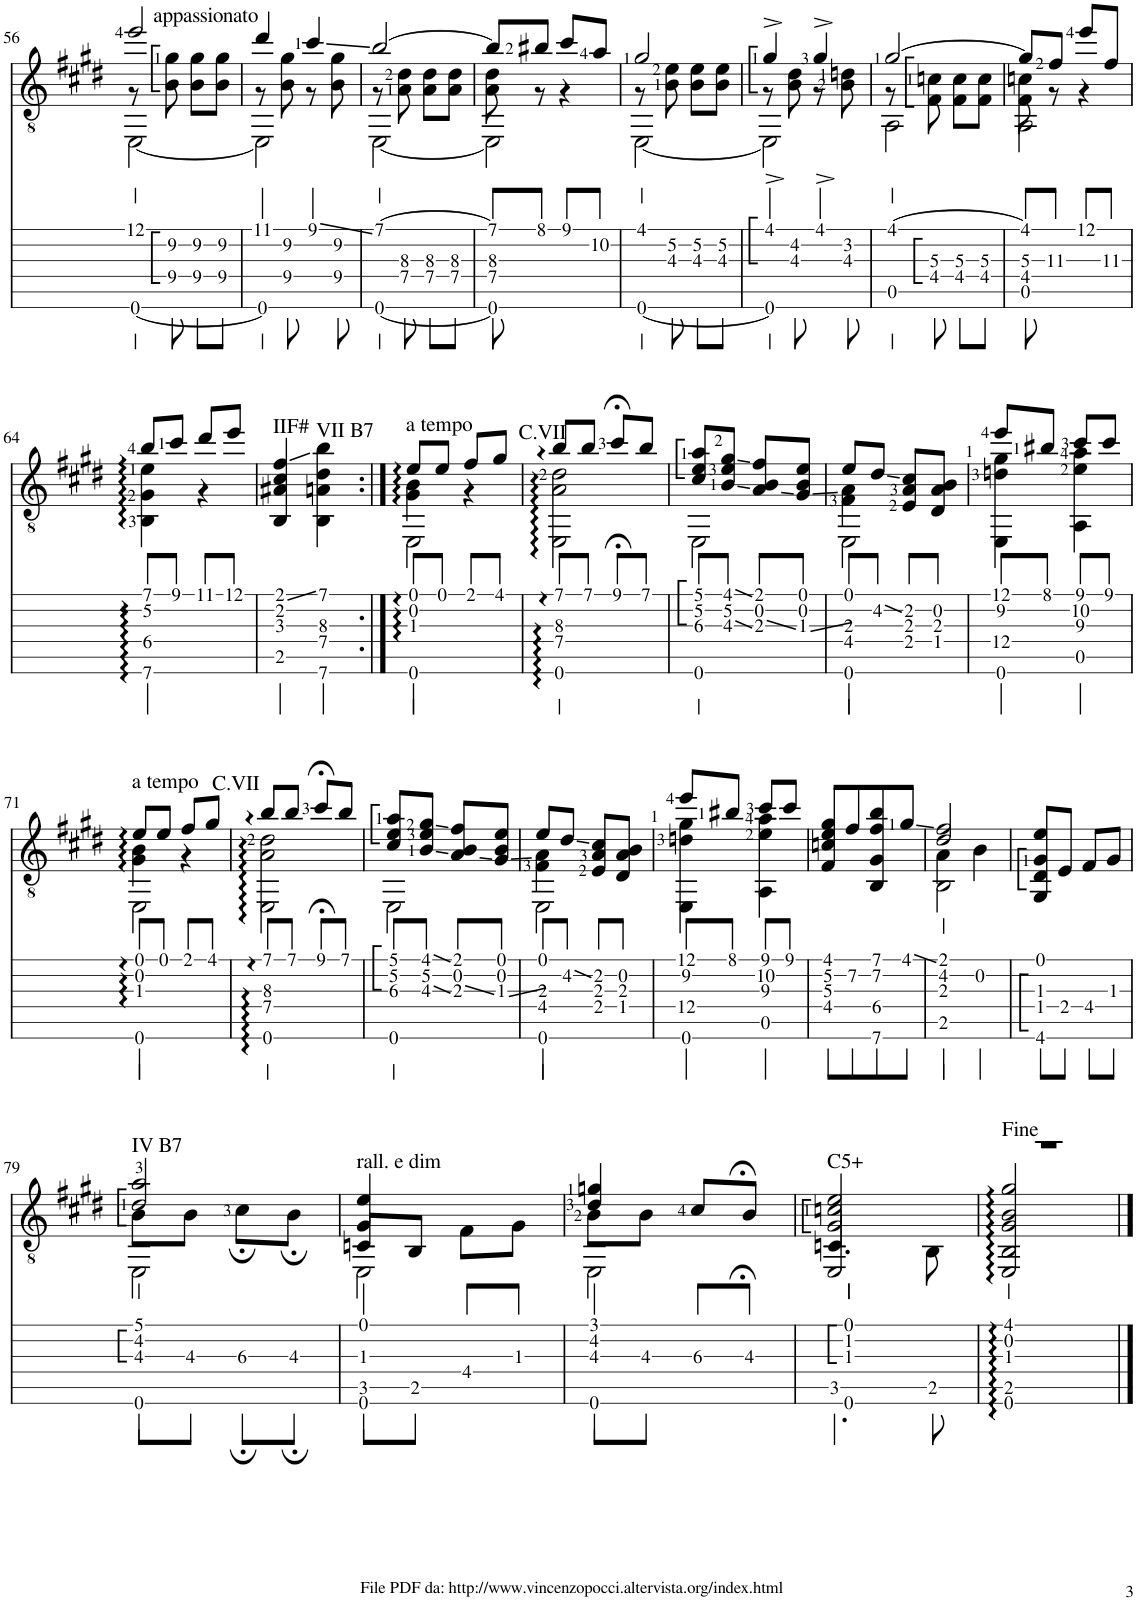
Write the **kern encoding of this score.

**kern	**kern
*part2	*part1
*staff2	*staff1
*I"Chitarra classica (Intavolatura)	*I"Guitar
!!LO:PB:g=z
*	*clefGv2
*k[f#c#g#d#]	*k[f#c#g#d#]
*M2/4	*M2/4
=56	=56
*^	*^
*	*^	*	*^
!	!	!	!LO:TX:a:t=appassionato	!	!
2ee/	8r	[2EE\	2ee/	8r	[2EE\
.	8B\ 8g#\	.	.	8B\ 8g#\	.
.	8B\ 8g#\L	.	.	8B\ 8g#\L	.
.	8B\ 8g#\J	.	.	8B\ 8g#\J	.
=57	=57	=57	=57	=57	=57
4dd#/	8r	2EE\]	4dd#/	8r	2EE\]
.	8B\ 8g#\	.	.	8B\ 8g#\	.
4cc#/	8r	.	4cc#/	8r	.
.	8B\ 8g#\	.	.	8B\ 8g#\	.
=58	=58	=58	=58	=58	=58
[2b/	8r	[2EE\	[2b/	8r	[2EE\
.	8A\ 8d#\	.	.	8A\ 8d#\	.
.	8A\ 8d#\L	.	.	8A\ 8d#\L	.
.	8A\ 8d#\J	.	.	8A\ 8d#\J	.
=59	=59	=59	=59	=59	=59
8b/L]	8A\ 8d#\	2EE\]	8b/L]	8A\ 8d#\	2EE\]
8b#X/J	8r	.	8b#X/J	8r	.
8cc#/L	4r	.	8cc#/L	4r	.
8a/J	.	.	8a/J	.	.
=60	=60	=60	=60	=60	=60
2g#/	8r	[2EE\	2g#/	8r	[2EE\
.	8B\ 8e\	.	.	8B\ 8e\	.
.	8B\ 8e\L	.	.	8B\ 8e\L	.
.	8B\ 8e\J	.	.	8B\ 8e\J	.
=61	=61	=61	=61	=61	=61
4g#^/	8r	2EE\]	4g#^/	8r	2EE\]
.	8B\ 8d#\	.	.	8B\ 8d#\	.
4g#^/	8r	.	4g#^/	8r	.
.	8B\ 8dn\	.	.	8B\ 8dn\	.
=62	=62	=62	=62	=62	=62
[2g#/	8r	2AA\	[2g#/	8r	2AA\
.	8F#\ 8cn\	.	.	8F#\ 8cn\	.
.	8F#\ 8c\L	.	.	8F#\ 8c\L	.
.	8F#\ 8c\J	.	.	8F#\ 8c\J	.
=63	=63	=63	=63	=63	=63
8g#/L]	8F#\ 8cn\	2AA\	8g#/L]	8F#\ 8cn\	2AA\
8f#/J	8r	.	8f#/J	8r	.
8ee/L	4r	.	8ee/L	4r	.
8f#/J	.	.	8f#/J	.	.
*	*v	*v	*	*	*
*	*	*	*v	*v
!!LO:LB:g=z
=64	=64	=64	=64
8b/L	4BB\ 4G#\ 4e\	8b/L	4BB\ 4G#\ 4e\
8cc#/J	.	8cc#/J	.
8dd#/L	4r	8dd#/L	4r
8ee/J	.	8ee/J	.
*v	*v	*	*
*	*v	*v
=65	=65
!	!LO:TX:a:t=IIF#
4BB\ 4A#X\ 4c#\ 4f#\	4BB/ 4A#X/ 4c#/ 4f#/
!	!LO:TX:a:t=VII B7
4BB\ 4An\ 4d#\ 4b\	4BB\ 4An\ 4d#\ 4b\
=66:|!	=66:|!
*^	*^
*	*^	*	*^
!	!	!	!LO:TX:a:t=a tempo	!	!
8e/L	4G#\ 4B\	2EE\	8e/L	4G#\ 4B\	2EE\
8e/J	.	.	8e/J	.	.
8f#/L	4r	.	8f#/L	4r	.
8g#/J	.	.	8g#/J	.	.
*	*v	*v	*	*	*
*	*	*	*v	*v
=67	=67	=67	=67
!	!	!LO:TX:a:t=C.VII	!
8b/L	2EE\ 2A\ 2d#\	8b/L	2EE\ 2A\ 2d#\
8b/J	.	8b/J	.
8cc#;</L	.	8cc#;</L	.
8b/J	.	8b/J	.
=68	=68	=68	=68
8c#/ 8e/ 8a/L	2EE\	8c#/ 8e/ 8a/L	2EE\
8B/ 8e/ 8g#/J	.	8B/ 8e/ 8g#/J	.
8A/ 8B/ 8f#/L	.	8A/ 8B/ 8f#/L	.
8G#/ 8B/ 8e/J	.	8G#/ 8B/ 8e/J	.
=69	=69	=69	=69
*	*^	*	*^
8e/L	4F#\ 4A\	2EE\	8e/L	4F#\ 4A\	2EE\
8d#/J	.	.	8d#/J	.	.
8E/ 8A/ 8c#/L	4ryy	.	8E/ 8A/ 8c#/L	4ryy	.
8D#/ 8A/ 8B/J	.	.	8D#/ 8A/ 8B/J	.	.
*	*v	*v	*	*	*
*	*	*	*v	*v
=70	=70	=70	=70
8ee/L	4EE\ 4dn\ 4g#\	8ee/L	4EE\ 4dn\ 4g#\
8b#X/J	.	8b#X/J	.
8cc#/L	4AA\ 4e\ 4a\	8cc#/L	4AA\ 4e\ 4a\
8cc#/J	.	8cc#/J	.
!!LO:LB:g=z
=71	=71	=71	=71
*	*^	*	*^
!	!	!	!LO:TX:a:t=a tempo	!	!
8e/L	4G#\ 4B\	2EE\	8e/L	4G#\ 4B\	2EE\
8e/J	.	.	8e/J	.	.
8f#/L	4r	.	8f#/L	4r	.
8g#/J	.	.	8g#/J	.	.
*	*v	*v	*	*	*
*	*	*	*v	*v
=72	=72	=72	=72
!	!	!LO:TX:a:t=C.VII	!
8b/L	2EE\ 2A\ 2d#\	8b/L	2EE\ 2A\ 2d#\
8b/J	.	8b/J	.
8cc#;</L	.	8cc#;</L	.
8b/J	.	8b/J	.
=73	=73	=73	=73
8c#/ 8e/ 8a/L	2EE\	8c#/ 8e/ 8a/L	2EE\
8B/ 8e/ 8g#/J	.	8B/ 8e/ 8g#/J	.
8A/ 8B/ 8f#/L	.	8A/ 8B/ 8f#/L	.
8G#/ 8B/ 8e/J	.	8G#/ 8B/ 8e/J	.
=74	=74	=74	=74
*	*^	*	*^
8e/L	4F#\ 4A\	2EE\	8e/L	4F#\ 4A\	2EE\
8d#/J	.	.	8d#/J	.	.
8E/ 8A/ 8c#/L	4ryy	.	8E/ 8A/ 8c#/L	4ryy	.
8D#/ 8A/ 8B/J	.	.	8D#/ 8A/ 8B/J	.	.
*	*v	*v	*	*	*
*	*	*	*v	*v
=75	=75	=75	=75
8ee/L	4EE\ 4dn\ 4g#\	8ee/L	4EE\ 4dn\ 4g#\
8b#X/J	.	8b#X/J	.
8cc#/L	4AA\ 4e\ 4a\	8cc#/L	4AA\ 4e\ 4a\
8cc#/J	.	8cc#/J	.
*v	*v	*	*
*	*v	*v
=76	=76
8F#\ 8cn\ 8e\ 8g#\L	8F#/ 8cn/ 8e/ 8g#/L
8f#\	8f#/
8BB\ 8G#\ 8f#\ 8b\	8BB/ 8G#/ 8f#/ 8b/
8g#\J	8g#/J
=77	=77
*^	*^
*	*^	*	*^
2d#/ 2f#/	4A\	2BB\	2d#/ 2f#/	4A\	2BB\
.	4B\	.	.	4B\	.
*v	*v	*v	*	*	*
*	*v	*v	*v
=78	=78
8GG#\ 8D#\ 8G#\ 8e\L	8GG#/ 8D#/ 8G#/ 8e/L
8E\J	8E/J
8F#\L	8F#/L
8G#\J	8G#/J
!!LO:LB:g=z
=79	=79
*^	*^
*	*^	*	*^
!	!	!	!LO:TX:a:t=IV B7	!	!
2d#/ 2a/	8B\L	2EE\	2d#/ 2a/	8B\L	2EE\
.	8B\J	.	.	8B\J	.
.	8c#;\L	.	.	8c#;\L	.
.	8B;\J	.	.	8B;\J	.
=80	=80	=80	=80	=80	=80
!	!	!	!LO:TX:a:t=rall. e dim	!	!
4G#/ 4e/	8Cn\L	2EE\	4G#/ 4e/	8Cn/L	2EE\
.	8BB\J	.	.	8BB/J	.
8F#/L	4ryy	.	8F#\L	4ryy	.
8G#/J	.	.	8G#\J	.	.
=81	=81	=81	=81	=81	=81
4d#/ 4gn/	8B\L	2EE\	4d#/ 4gn/	8B\L	2EE\
.	8B\J	.	.	8B\J	.
8c#/L	4ryy	.	8c#/L	4ryy	.
8B/J	.	.	8B/J	.	.
=82	=82	=82	=82	=82	=82
!	!	!	!LO:TX:a:t=C5+	!	!
2EE/	4.Cn\	2G#/ 2cn/ 2e/	2EE/	4.Cn/	2G#/ 2cn/ 2e/
.	8BB\	.	.	8BB\	.
*	*v	*v	*	*	*
*	*	*	*v	*v
=83	=83	=83	=83
2r	2EE/ 2BB/ 2G#/ 2B/ 2g#/	2r	2EE/ 2BB/ 2G#/ 2B/ 2g#/
*v	*v	*	*
*	*v	*v
==	==
*-	*-
